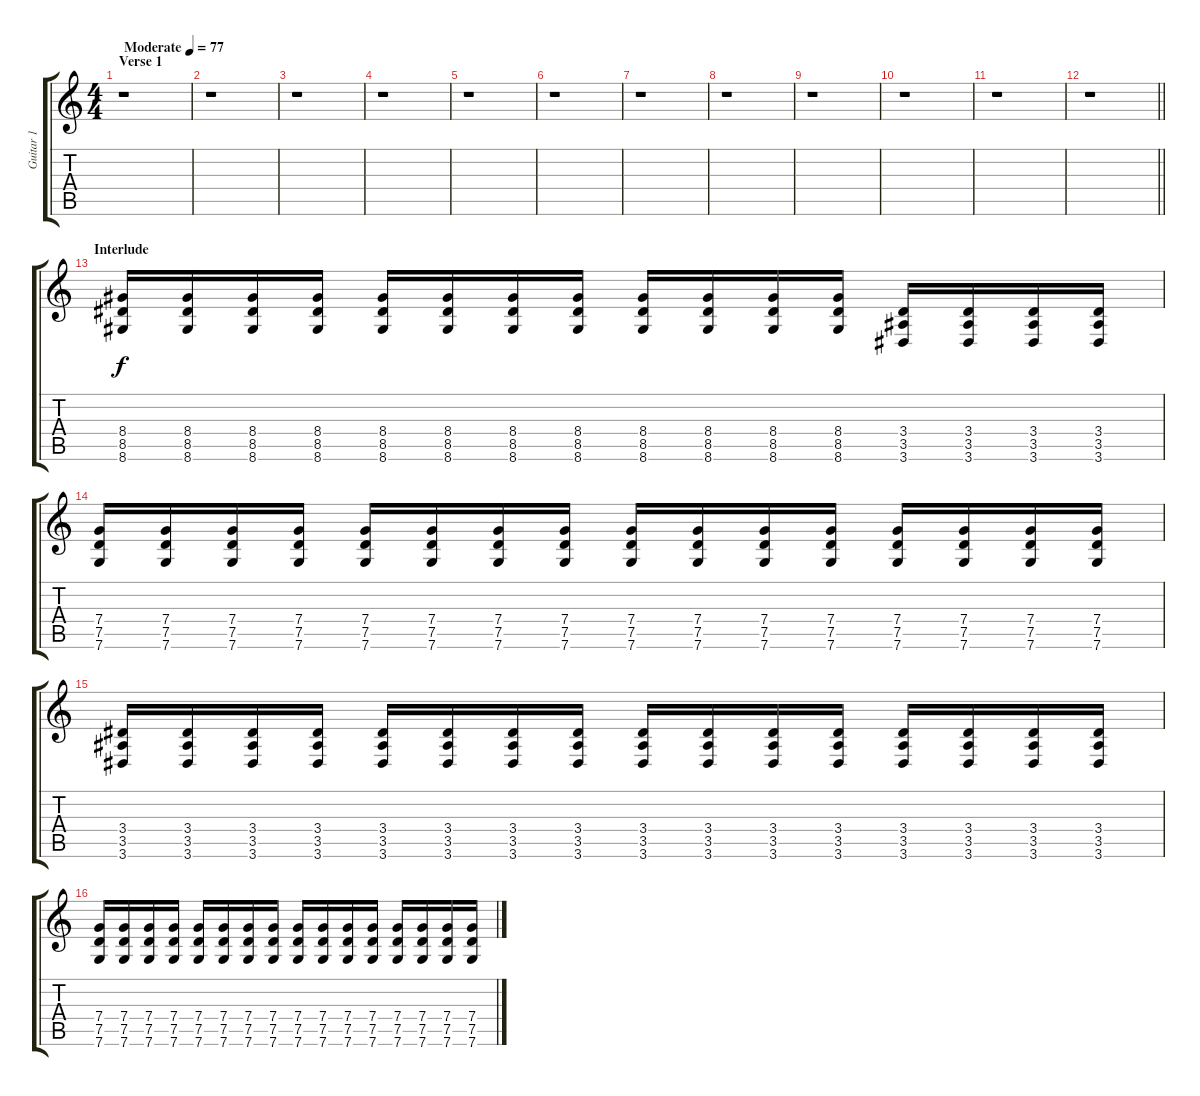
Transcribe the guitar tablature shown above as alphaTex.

\track ("Guitar 1" "Guitar 1") {instrument distortionguitar}
\staff {score tabs}
\tuning (D4 A3 F3 C3 G2 C2) {hide}
\ts (4 4)
\section ("" "Verse 1")
\tempo (77 "Moderate")
\clef g2
\ks c
r.1{dy f instrument distortionguitar} |
r.1 |
r.1 |
r.1 |
r.1 |
r.1 |
r.1 |
r.1 |
r.1 |
r.1 |
r.1 |
\barLineRight lightlight
r.1 |
\section ("" "Interlude")
(8.4 8.5 8.6).16 (8.4 8.5 8.6).16 (8.4 8.5 8.6).16 (8.4 8.5 8.6).16 (8.4 8.5 8.6).16 (8.4 8.5 8.6).16 (8.4 8.5 8.6).16 (8.4 8.5 8.6).16 (8.4 8.5 8.6).16 (8.4 8.5 8.6).16 (8.4 8.5 8.6).16 (8.4 8.5 8.6).16 (3.4 3.5 3.6).16 (3.4 3.5 3.6).16 (3.4 3.5 3.6).16 (3.4 3.5 3.6).16 |
(7.4 7.5 7.6).16 (7.4 7.5 7.6).16 (7.4 7.5 7.6).16 (7.4 7.5 7.6).16 (7.4 7.5 7.6).16 (7.4 7.5 7.6).16 (7.4 7.5 7.6).16 (7.4 7.5 7.6).16 (7.4 7.5 7.6).16 (7.4 7.5 7.6).16 (7.4 7.5 7.6).16 (7.4 7.5 7.6).16 (7.4 7.5 7.6).16 (7.4 7.5 7.6).16 (7.4 7.5 7.6).16 (7.4 7.5 7.6).16 |
(3.4 3.5 3.6).16 (3.4 3.5 3.6).16 (3.4 3.5 3.6).16 (3.4 3.5 3.6).16 (3.4 3.5 3.6).16 (3.4 3.5 3.6).16 (3.4 3.5 3.6).16 (3.4 3.5 3.6).16 (3.4 3.5 3.6).16 (3.4 3.5 3.6).16 (3.4 3.5 3.6).16 (3.4 3.5 3.6).16 (3.4 3.5 3.6).16 (3.4 3.5 3.6).16 (3.4 3.5 3.6).16 (3.4 3.5 3.6).16 |
(7.4 7.5 7.6).16 (7.4 7.5 7.6).16 (7.4 7.5 7.6).16 (7.4 7.5 7.6).16 (7.4 7.5 7.6).16 (7.4 7.5 7.6).16 (7.4 7.5 7.6).16 (7.4 7.5 7.6).16 (7.4 7.5 7.6).16 (7.4 7.5 7.6).16 (7.4 7.5 7.6).16 (7.4 7.5 7.6).16 (7.4 7.5 7.6).16 (7.4 7.5 7.6).16 (7.4 7.5 7.6).16 (7.4 7.5 7.6).16
